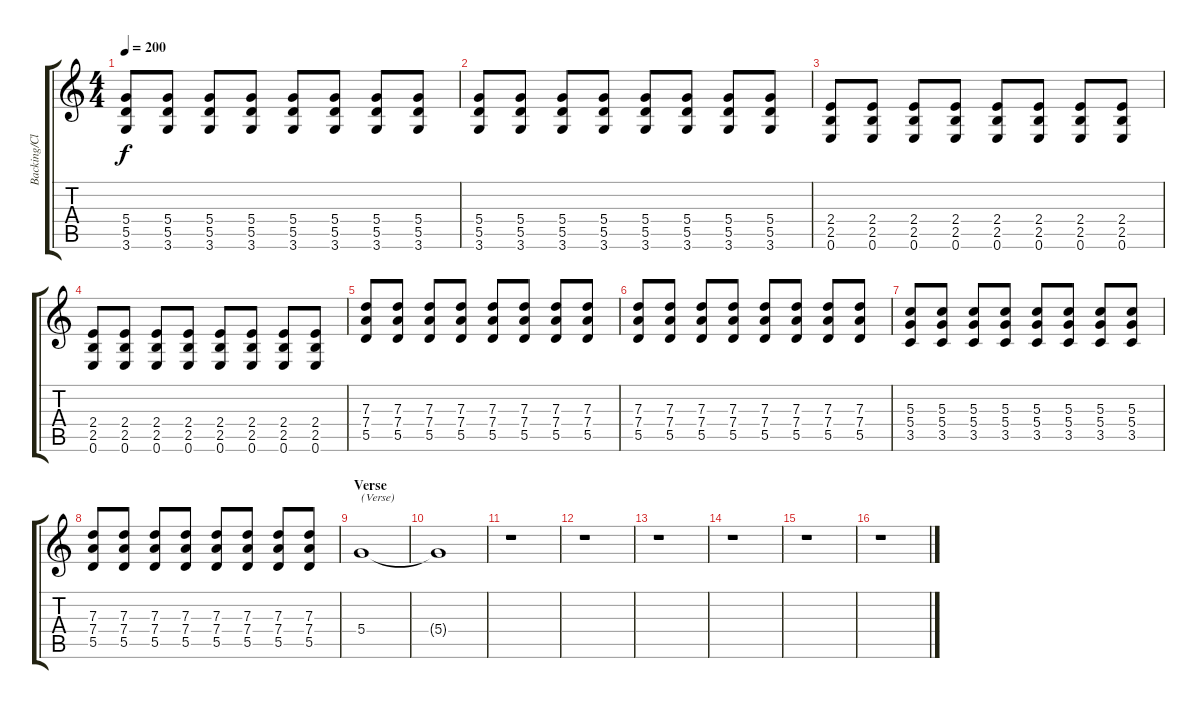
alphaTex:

\track ("Backing/Clean Guitar" "Backing/Cl") {instrument distortionguitar}
\staff {score tabs}
\tuning (E4 B3 G3 D3 A2 E2) {hide}
\ts (4 4)
\tempo 200
\clef g2
\ks c
(5.4 5.5 3.6).8{dy f} (5.4 5.5 3.6).8 (5.4 5.5 3.6).8 (5.4 5.5 3.6).8 (5.4 5.5 3.6).8 (5.4 5.5 3.6).8 (5.4 5.5 3.6).8 (5.4 5.5 3.6).8 |
(5.4 5.5 3.6).8 (5.4 5.5 3.6).8 (5.4 5.5 3.6).8 (5.4 5.5 3.6).8 (5.4 5.5 3.6).8 (5.4 5.5 3.6).8 (5.4 5.5 3.6).8 (5.4 5.5 3.6).8 |
(2.4 2.5 0.6).8 (2.4 2.5 0.6).8 (2.4 2.5 0.6).8 (2.4 2.5 0.6).8 (2.4 2.5 0.6).8 (2.4 2.5 0.6).8 (2.4 2.5 0.6).8 (2.4 2.5 0.6).8 |
(2.4 2.5 0.6).8 (2.4 2.5 0.6).8 (2.4 2.5 0.6).8 (2.4 2.5 0.6).8 (2.4 2.5 0.6).8 (2.4 2.5 0.6).8 (2.4 2.5 0.6).8 (2.4 2.5 0.6).8 |
(7.3 7.4 5.5).8 (7.3 7.4 5.5).8 (7.3 7.4 5.5).8 (7.3 7.4 5.5).8 (7.3 7.4 5.5).8 (7.3 7.4 5.5).8 (7.3 7.4 5.5).8 (7.3 7.4 5.5).8 |
(7.3 7.4 5.5).8 (7.3 7.4 5.5).8 (7.3 7.4 5.5).8 (7.3 7.4 5.5).8 (7.3 7.4 5.5).8 (7.3 7.4 5.5).8 (7.3 7.4 5.5).8 (7.3 7.4 5.5).8 |
(5.3 5.4 3.5).8 (5.3 5.4 3.5).8 (5.3 5.4 3.5).8 (5.3 5.4 3.5).8 (5.3 5.4 3.5).8 (5.3 5.4 3.5).8 (5.3 5.4 3.5).8 (5.3 5.4 3.5).8 |
(7.3 7.4 5.5).8 (7.3 7.4 5.5).8 (7.3 7.4 5.5).8 (7.3 7.4 5.5).8 (7.3 7.4 5.5).8 (7.3 7.4 5.5).8 (7.3 7.4 5.5).8 (7.3 7.4 5.5).8 |
\section ("" "Verse")
5.4.1{txt "(Verse)" volume 3} |
5.4{t}.1 |
r.1 |
r.1 |
r.1 |
r.1 |
r.1 |
r.1
